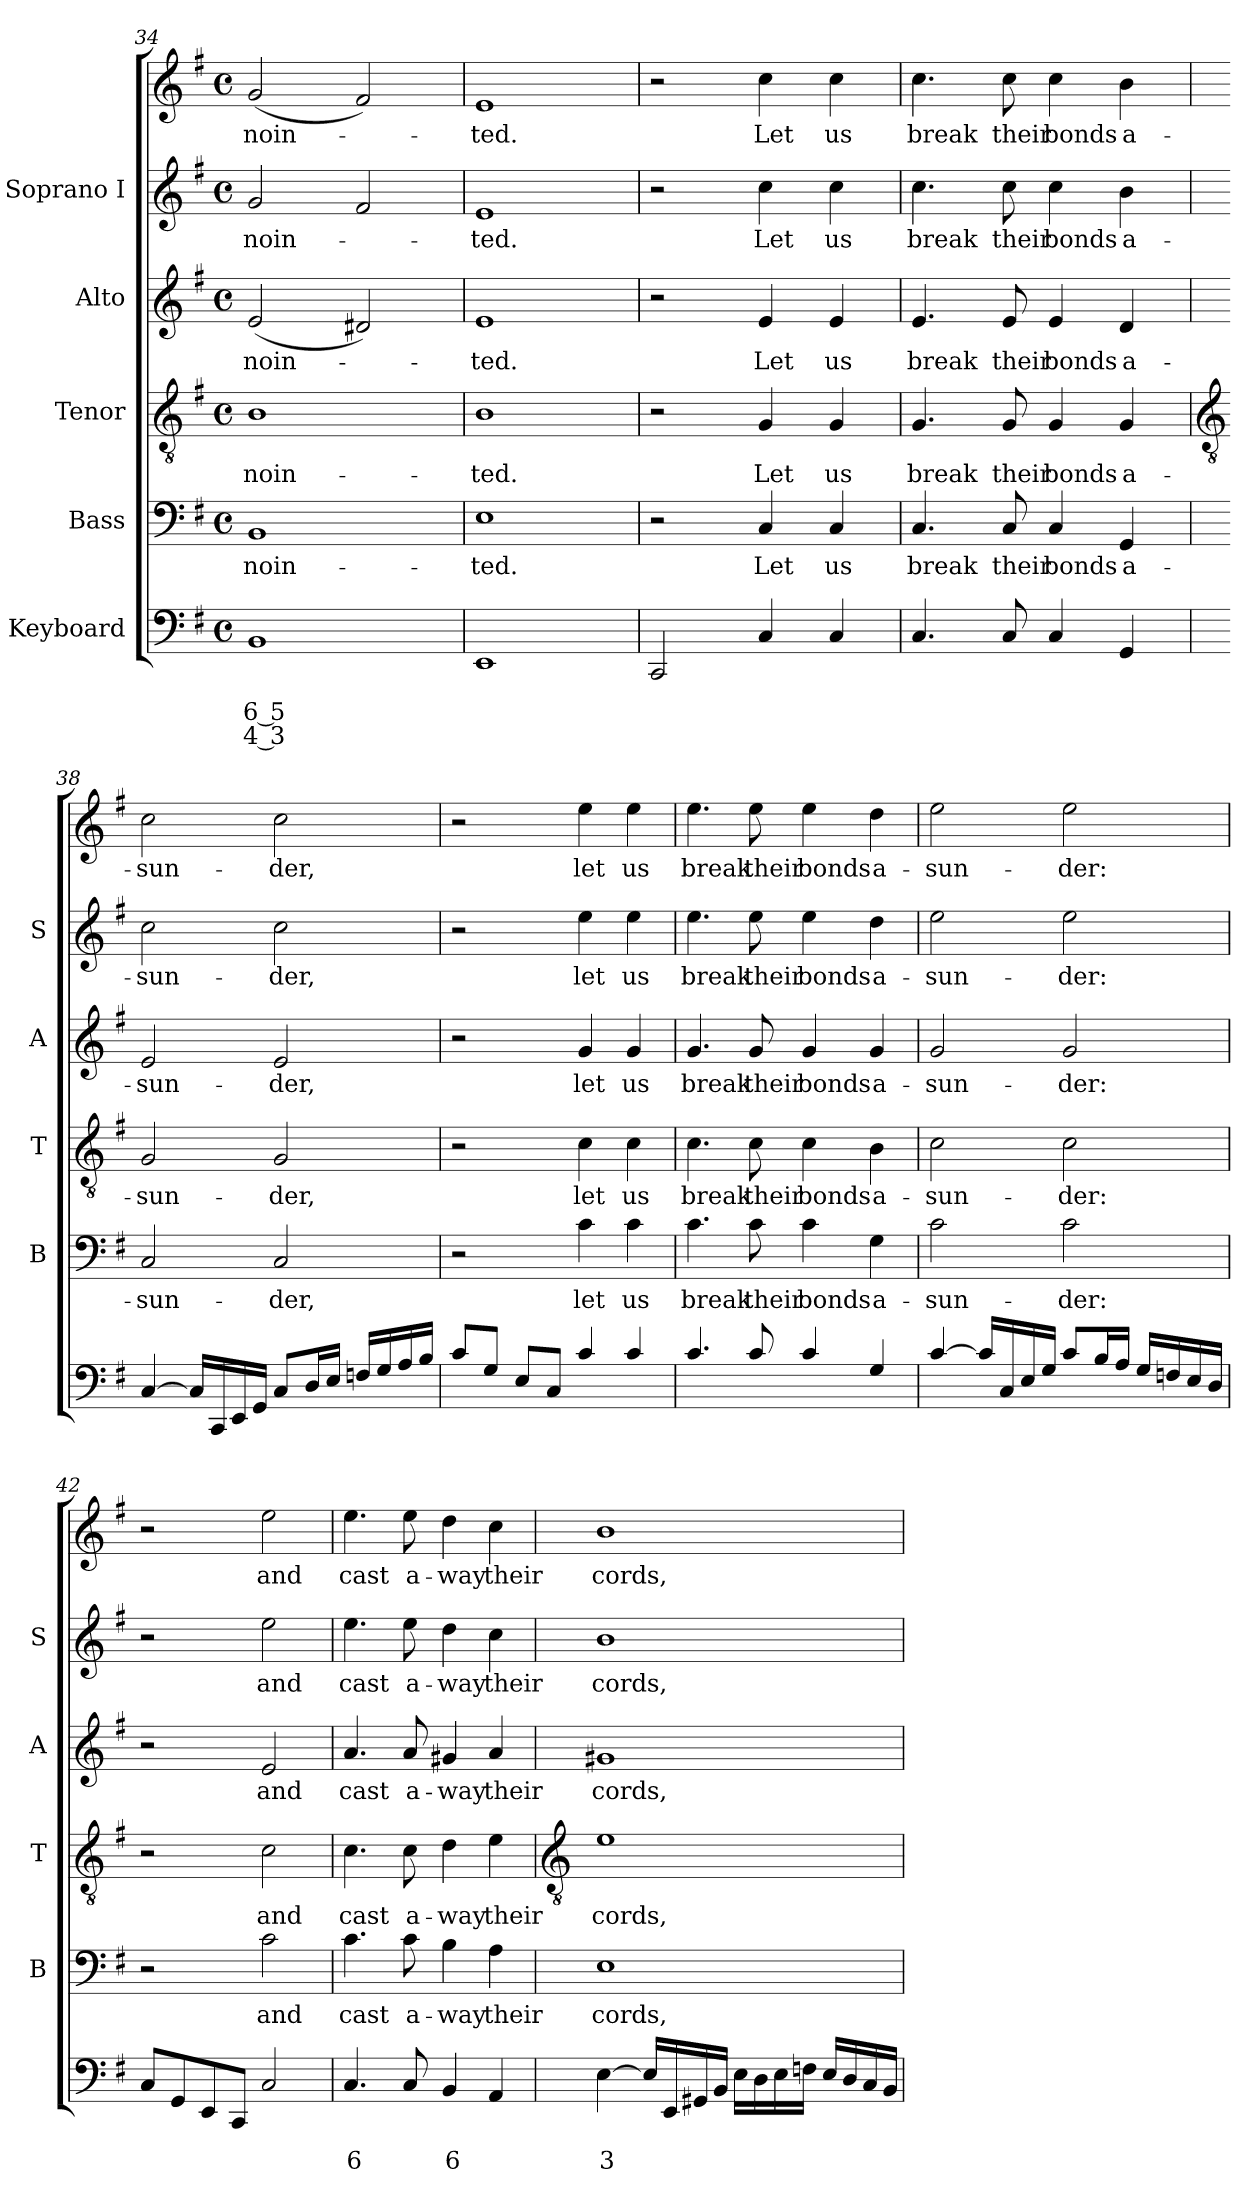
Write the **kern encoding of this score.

**kern	**text	**text	**kern	**text	**kern	**text	**kern	**text	**kern	**text	**kern	**text
*part5	*part5	*part5	*part4	*part4	*part3	*part3	*part2	*part2	*part1	*part1	*part1	*part1
*staff6	*staff6	*staff6	*staff5	*staff5	*staff4	*staff4	*staff3	*staff3	*staff2	*staff2	*staff1	*staff1
*I"Keyboard	*	*	*I"Bass	*	*I"Tenor	*	*I"Alto	*	*I"Soprano I	*	*	*
*	*	*	*I'B	*	*I'T	*	*I'A	*	*I'S	*	*	*
*clefF4	*	*	*clefF4	*	*clefGv2	*	*clefG2	*	*	*	*clefG2	*
*k[f#]	*	*	*k[f#]	*	*k[f#]	*	*k[f#]	*	*k[f#]	*	*k[f#]	*
*G:	*	*	*G:	*	*G:	*	*G:	*	*G:	*	*G:	*
*M4/4	*	*	*M4/4	*	*M4/4	*	*M4/4	*	*M4/4	*	*M4/4	*
*met(c)	*	*	*met(c)	*	*met(c)	*	*met(c)	*	*met(c)	*	*met(c)	*
=34	=34	=34	=34	=34	=34	=34	=34	=34	=34	=34	=34	=34
!	!LO:LY:b	!LO:LY:b	!	!LO:LY:b	!	!LO:LY:b	!	!LO:LY:b	!	!LO:LY:b	!	!LO:LY:b
*^	*	*	*	*	*	*	*	*	*	*	*	*
1BB	1ryy	6 5	4 3	1BB	-noin-	1B	-noin-	(<2e	-noin-	2g	-noin-	(<2g	-noin-
.	.	.	.	.	.	.	.	2d#X)	.	2f#	.	2f#)	.
=35	=35	=35	=35	=35	=35	=35	=35	=35	=35	=35	=35	=35	=35
!	!	!	!	!	!LO:LY:b	!	!LO:LY:b	!	!LO:LY:b	!	!LO:LY:b	!	!LO:LY:b
1EE	1ryy	.	.	1E	-ted.	1B	-ted.	1e	ted.	1e	ted.	1e	ted.
=36	=36	=36	=36	=36	=36	=36	=36	=36	=36	=36	=36	=36	=36
2CC	1ryy	.	.	2r	.	2r	.	2r	.	2r	.	2r	.
!	!	!	!	!	!LO:LY:b	!	!LO:LY:b	!	!LO:LY:b	!	!LO:LY:b	!	!LO:LY:b
4C	.	.	.	4C	Let	4G	Let	4e	Let	4cc	Let	4cc	Let
!	!	!	!	!	!LO:LY:b	!	!LO:LY:b	!	!LO:LY:b	!	!LO:LY:b	!	!LO:LY:b
4C	.	.	.	4C	us	4G	us	4e	us	4cc	us	4cc	us
=37	=37	=37	=37	=37	=37	=37	=37	=37	=37	=37	=37	=37	=37
!	!	!	!	!	!LO:LY:b	!	!LO:LY:b	!	!LO:LY:b	!	!LO:LY:b	!	!LO:LY:b
4.C	1ryy	.	.	4.C	break	4.G	break	4.e	break	4.cc	break	4.cc	break
!	!	!	!	!	!LO:LY:b	!	!LO:LY:b	!	!LO:LY:b	!	!LO:LY:b	!	!LO:LY:b
8C	.	.	.	8C	their	8G	their	8e	their	8cc	their	8cc	their
!	!	!	!	!	!LO:LY:b	!	!LO:LY:b	!	!LO:LY:b	!	!LO:LY:b	!	!LO:LY:b
4C	.	.	.	4C	bonds	4G	bonds	4e	bonds	4cc	bonds	4cc	bonds
!	!	!	!	!	!LO:LY:b	!	!LO:LY:b	!	!LO:LY:b	!	!LO:LY:b	!	!LO:LY:b
4GG	.	.	.	4GG	a-	4G	a-	4d	a-	4b	a-	4b	a-
!!LO:LB:g=z
=38	=38	=38	=38	=38	=38	=38	=38	=38	=38	=38	=38	=38	=38
*	*	*	*	*	*	*clefGv2	*	*	*	*	*	*	*
!	!	!	!	!	!LO:LY:b	!	!LO:LY:b	!	!LO:LY:b	!	!LO:LY:b	!	!LO:LY:b
[4C	1ryy	.	.	2C	-sun-	2G	-sun-	2e	-sun-	2cc	-sun-	2cc	-sun-
16CLL]	.	.	.	.	.	.	.	.	.	.	.	.	.
16CC	.	.	.	.	.	.	.	.	.	.	.	.	.
16EE	.	.	.	.	.	.	.	.	.	.	.	.	.
16GGJJ	.	.	.	.	.	.	.	.	.	.	.	.	.
!	!	!	!	!	!LO:LY:b	!	!LO:LY:b	!	!LO:LY:b	!	!LO:LY:b	!	!LO:LY:b
8CL	.	.	.	2C	-der,	2G	-der,	2e	-der,	2cc	-der,	2cc	-der,
16DL	.	.	.	.	.	.	.	.	.	.	.	.	.
16EJJ	.	.	.	.	.	.	.	.	.	.	.	.	.
16FLL	.	.	.	.	.	.	.	.	.	.	.	.	.
16G	.	.	.	.	.	.	.	.	.	.	.	.	.
16A	.	.	.	.	.	.	.	.	.	.	.	.	.
16BJJ	.	.	.	.	.	.	.	.	.	.	.	.	.
=39	=39	=39	=39	=39	=39	=39	=39	=39	=39	=39	=39	=39	=39
8cL	1ryy	.	.	2r	.	2r	.	2r	.	2r	.	2r	.
8GJ	.	.	.	.	.	.	.	.	.	.	.	.	.
8EL	.	.	.	.	.	.	.	.	.	.	.	.	.
8CJ	.	.	.	.	.	.	.	.	.	.	.	.	.
!	!	!	!	!	!LO:LY:b	!	!LO:LY:b	!	!LO:LY:b	!	!LO:LY:b	!	!LO:LY:b
4c	.	.	.	4c	let	4c	let	4g	let	4ee	let	4ee	let
!	!	!	!	!	!LO:LY:b	!	!LO:LY:b	!	!LO:LY:b	!	!LO:LY:b	!	!LO:LY:b
4c	.	.	.	4c	us	4c	us	4g	us	4ee	us	4ee	us
=40	=40	=40	=40	=40	=40	=40	=40	=40	=40	=40	=40	=40	=40
!	!	!	!	!	!LO:LY:b	!	!LO:LY:b	!	!LO:LY:b	!	!LO:LY:b	!	!LO:LY:b
4.c	1ryy	.	.	4.c	break	4.c	break	4.g	break	4.ee	break	4.ee	break
!	!	!	!	!	!LO:LY:b	!	!LO:LY:b	!	!LO:LY:b	!	!LO:LY:b	!	!LO:LY:b
8c	.	.	.	8c	their	8c	their	8g	their	8ee	their	8ee	their
!	!	!	!	!	!LO:LY:b	!	!LO:LY:b	!	!LO:LY:b	!	!LO:LY:b	!	!LO:LY:b
4c	.	.	.	4c	bonds	4c	bonds	4g	bonds	4ee	bonds	4ee	bonds
!	!	!	!	!	!LO:LY:b	!	!LO:LY:b	!	!LO:LY:b	!	!LO:LY:b	!	!LO:LY:b
4G	.	.	.	4G	a-	4B	a-	4g	a-	4dd	a-	4dd	a-
=41	=41	=41	=41	=41	=41	=41	=41	=41	=41	=41	=41	=41	=41
!	!	!	!	!	!LO:LY:b	!	!LO:LY:b	!	!LO:LY:b	!	!LO:LY:b	!	!LO:LY:b
[4c	1ryy	.	.	2c	-sun-	2c	-sun-	2g	-sun-	2ee	-sun-	2ee	-sun-
16cLL]	.	.	.	.	.	.	.	.	.	.	.	.	.
16C	.	.	.	.	.	.	.	.	.	.	.	.	.
16E	.	.	.	.	.	.	.	.	.	.	.	.	.
16GJJ	.	.	.	.	.	.	.	.	.	.	.	.	.
!	!	!	!	!	!LO:LY:b	!	!LO:LY:b	!	!LO:LY:b	!	!LO:LY:b	!	!LO:LY:b
8cL	.	.	.	2c	-der:	2c	-der:	2g	-der:	2ee	-der:	2ee	-der:
16BL	.	.	.	.	.	.	.	.	.	.	.	.	.
16AJJ	.	.	.	.	.	.	.	.	.	.	.	.	.
16GLL	.	.	.	.	.	.	.	.	.	.	.	.	.
16F	.	.	.	.	.	.	.	.	.	.	.	.	.
16E	.	.	.	.	.	.	.	.	.	.	.	.	.
16DJJ	.	.	.	.	.	.	.	.	.	.	.	.	.
=42	=42	=42	=42	=42	=42	=42	=42	=42	=42	=42	=42	=42	=42
8CL	1ryy	.	.	2r	.	2r	.	2r	.	2r	.	2r	.
8GG	.	.	.	.	.	.	.	.	.	.	.	.	.
8EE	.	.	.	.	.	.	.	.	.	.	.	.	.
8CCJ	.	.	.	.	.	.	.	.	.	.	.	.	.
!	!	!	!	!	!LO:LY:b	!	!LO:LY:b	!	!LO:LY:b	!	!LO:LY:b	!	!LO:LY:b
2C	.	.	.	2c	and	2c	and	2e	and	2ee	and	2ee	and
=43	=43	=43	=43	=43	=43	=43	=43	=43	=43	=43	=43	=43	=43
!	!	!LO:LY:b	!	!	!LO:LY:b	!	!LO:LY:b	!	!LO:LY:b	!	!LO:LY:b	!	!LO:LY:b
4.C	1ryy	6	.	4.c	cast	4.c	cast	4.a	cast	4.ee	cast	4.ee	cast
!	!	!	!	!	!LO:LY:b	!	!LO:LY:b	!	!LO:LY:b	!	!LO:LY:b	!	!LO:LY:b
8C	.	.	.	8c	a-	8c	a-	8a	a-	8ee	a-	8ee	a-
!	!	!LO:LY:b	!	!	!LO:LY:b	!	!LO:LY:b	!	!LO:LY:b	!	!LO:LY:b	!	!LO:LY:b
4BB	.	6	.	4B	-way	4d	-way	4g#X	-way	4dd	-way	4dd	-way
!	!	!	!	!	!LO:LY:b	!	!LO:LY:b	!	!LO:LY:b	!	!LO:LY:b	!	!LO:LY:b
4AA	.	.	.	4A	their	4e	their	4a	their	4cc	their	4cc	their
*v	*v	*	*	*	*	*	*	*	*	*	*	*	*
!!LO:LB:g=z
=44	=44	=44	=44	=44	=44	=44	=44	=44	=44	=44	=44	=44
*	*	*	*	*	*clefGv2	*	*	*	*	*	*	*
!	!LO:LY:b	!	!	!LO:LY:b	!	!LO:LY:b	!	!LO:LY:b	!	!LO:LY:b	!	!LO:LY:b
[4E	3	.	1E	cords,	1e	cords,	1g#X	cords,	1b	cords,	1b	cords,
16ELL]	.	.	.	.	.	.	.	.	.	.	.	.
16EE	.	.	.	.	.	.	.	.	.	.	.	.
16GG#X	.	.	.	.	.	.	.	.	.	.	.	.
16BBJJ	.	.	.	.	.	.	.	.	.	.	.	.
16ELL	.	.	.	.	.	.	.	.	.	.	.	.
16D	.	.	.	.	.	.	.	.	.	.	.	.
16E	.	.	.	.	.	.	.	.	.	.	.	.
16FJJ	.	.	.	.	.	.	.	.	.	.	.	.
16ELL	.	.	.	.	.	.	.	.	.	.	.	.
16D	.	.	.	.	.	.	.	.	.	.	.	.
16C	.	.	.	.	.	.	.	.	.	.	.	.
16BBJJ	.	.	.	.	.	.	.	.	.	.	.	.
=	=	=	=	=	=	=	=	=	=	=	=	=
*-	*-	*-	*-	*-	*-	*-	*-	*-	*-	*-	*-	*-
